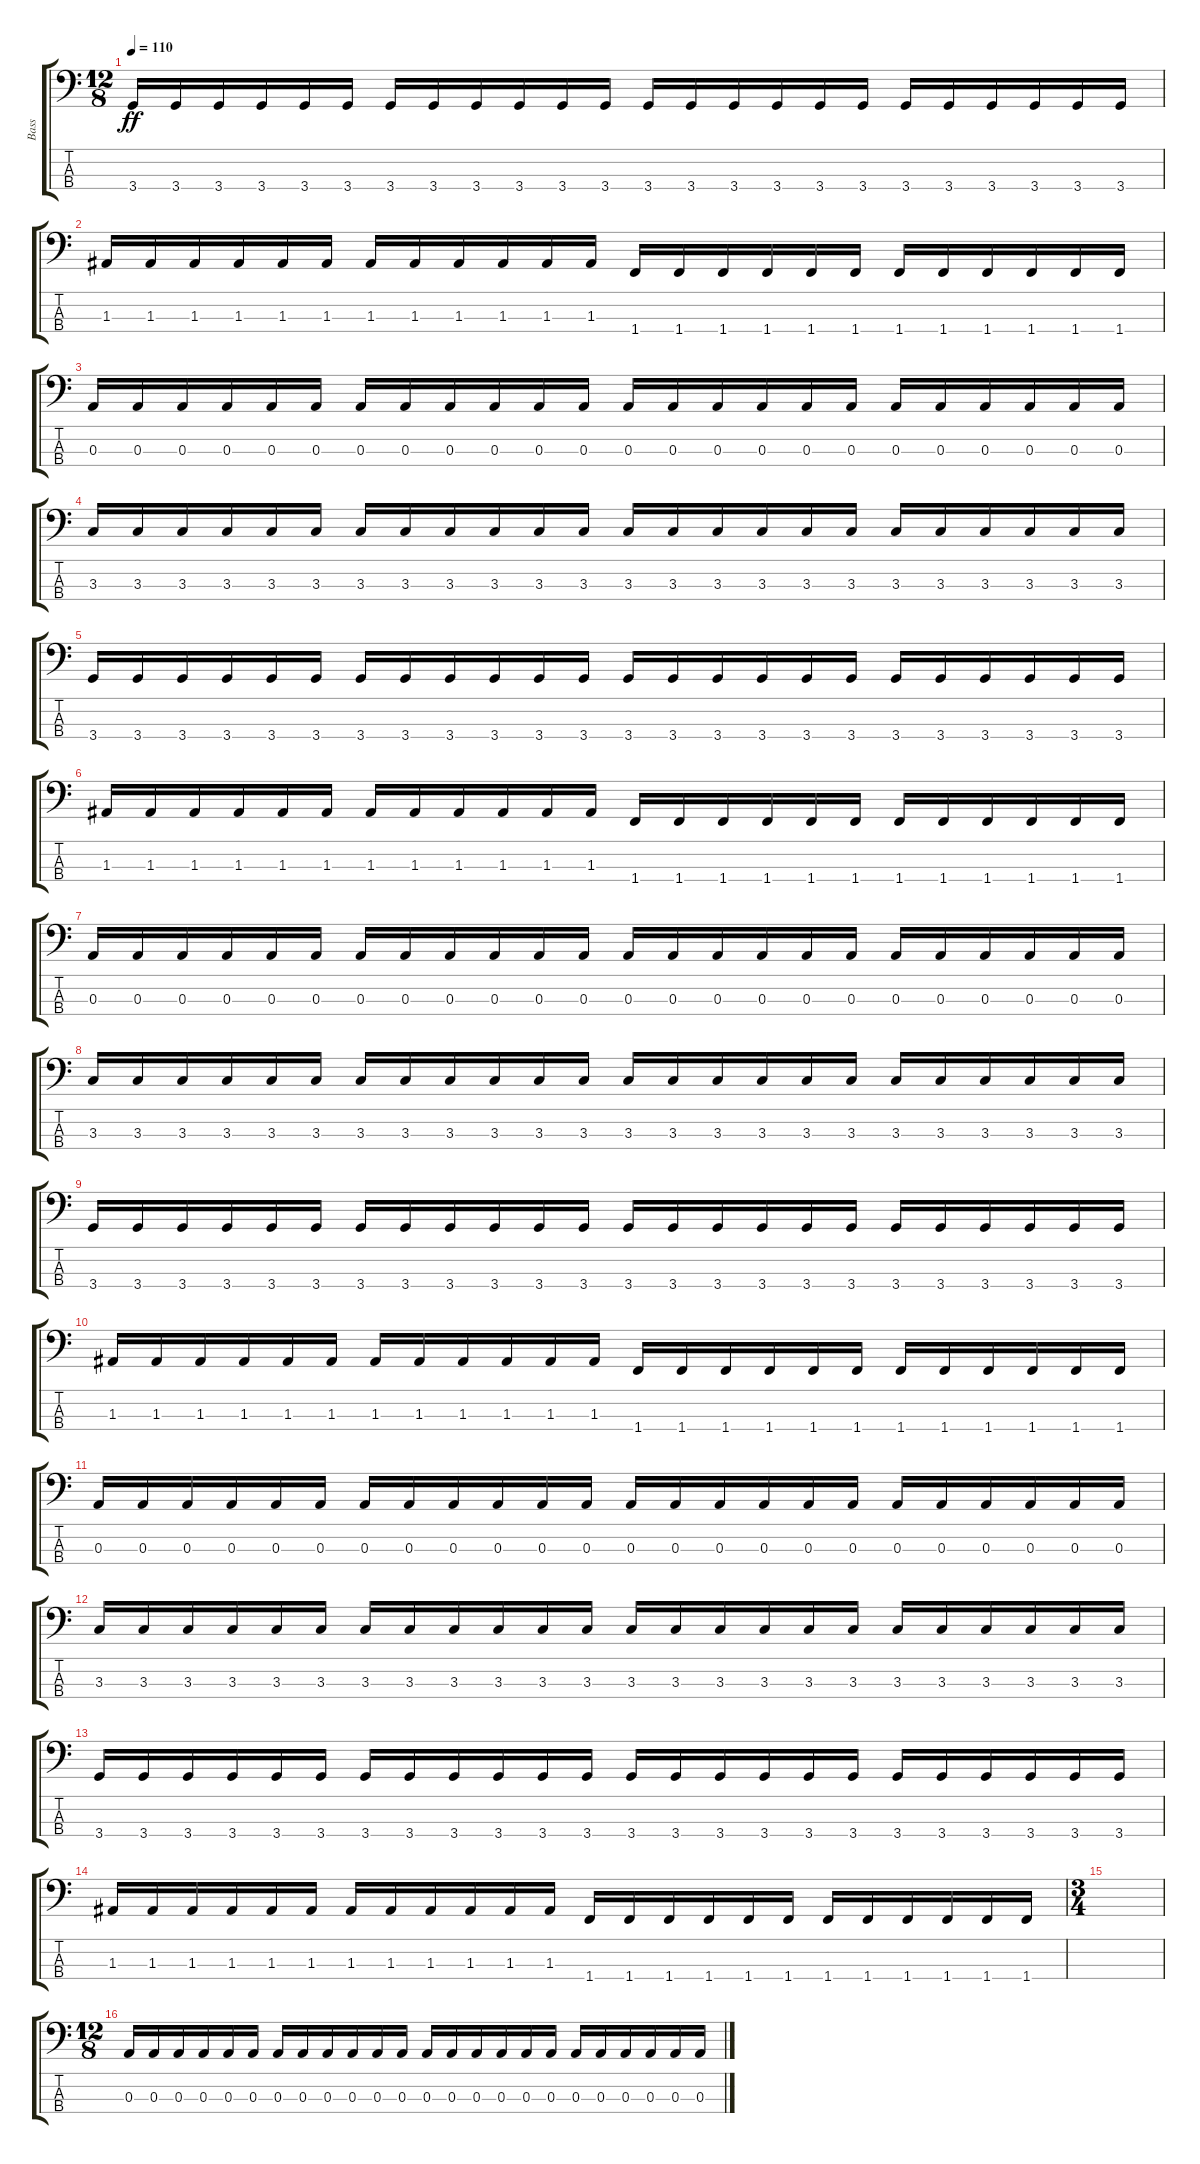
\track ("Bass" "Bass") {instrument electricbassfinger}
\staff {score tabs}
\tuning (G2 D2 A1 E1) {hide}
\ts (12 8)
\tempo 110
\clef f4
\ks c
3.4.16{dy ff} 3.4.16 3.4.16 3.4.16 3.4.16 3.4.16 3.4.16 3.4.16 3.4.16 3.4.16 3.4.16 3.4.16 3.4.16 3.4.16 3.4.16 3.4.16 3.4.16 3.4.16 3.4.16 3.4.16 3.4.16 3.4.16 3.4.16 3.4.16 |
1.3.16 1.3.16 1.3.16 1.3.16 1.3.16 1.3.16 1.3.16 1.3.16 1.3.16 1.3.16 1.3.16 1.3.16 1.4.16 1.4.16 1.4.16 1.4.16 1.4.16 1.4.16 1.4.16 1.4.16 1.4.16 1.4.16 1.4.16 1.4.16 |
0.3.16 0.3.16 0.3.16 0.3.16 0.3.16 0.3.16 0.3.16 0.3.16 0.3.16 0.3.16 0.3.16 0.3.16 0.3.16 0.3.16 0.3.16 0.3.16 0.3.16 0.3.16 0.3.16 0.3.16 0.3.16 0.3.16 0.3.16 0.3.16 |
3.3.16 3.3.16 3.3.16 3.3.16 3.3.16 3.3.16 3.3.16 3.3.16 3.3.16 3.3.16 3.3.16 3.3.16 3.3.16 3.3.16 3.3.16 3.3.16 3.3.16 3.3.16 3.3.16 3.3.16 3.3.16 3.3.16 3.3.16 3.3.16 |
3.4.16 3.4.16 3.4.16 3.4.16 3.4.16 3.4.16 3.4.16 3.4.16 3.4.16 3.4.16 3.4.16 3.4.16 3.4.16 3.4.16 3.4.16 3.4.16 3.4.16 3.4.16 3.4.16 3.4.16 3.4.16 3.4.16 3.4.16 3.4.16 |
1.3.16 1.3.16 1.3.16 1.3.16 1.3.16 1.3.16 1.3.16 1.3.16 1.3.16 1.3.16 1.3.16 1.3.16 1.4.16 1.4.16 1.4.16 1.4.16 1.4.16 1.4.16 1.4.16 1.4.16 1.4.16 1.4.16 1.4.16 1.4.16 |
0.3.16 0.3.16 0.3.16 0.3.16 0.3.16 0.3.16 0.3.16 0.3.16 0.3.16 0.3.16 0.3.16 0.3.16 0.3.16 0.3.16 0.3.16 0.3.16 0.3.16 0.3.16 0.3.16 0.3.16 0.3.16 0.3.16 0.3.16 0.3.16 |
3.3.16 3.3.16 3.3.16 3.3.16 3.3.16 3.3.16 3.3.16 3.3.16 3.3.16 3.3.16 3.3.16 3.3.16 3.3.16 3.3.16 3.3.16 3.3.16 3.3.16 3.3.16 3.3.16 3.3.16 3.3.16 3.3.16 3.3.16 3.3.16 |
3.4.16 3.4.16 3.4.16 3.4.16 3.4.16 3.4.16 3.4.16 3.4.16 3.4.16 3.4.16 3.4.16 3.4.16 3.4.16 3.4.16 3.4.16 3.4.16 3.4.16 3.4.16 3.4.16 3.4.16 3.4.16 3.4.16 3.4.16 3.4.16 |
1.3.16 1.3.16 1.3.16 1.3.16 1.3.16 1.3.16 1.3.16 1.3.16 1.3.16 1.3.16 1.3.16 1.3.16 1.4.16 1.4.16 1.4.16 1.4.16 1.4.16 1.4.16 1.4.16 1.4.16 1.4.16 1.4.16 1.4.16 1.4.16 |
0.3.16 0.3.16 0.3.16 0.3.16 0.3.16 0.3.16 0.3.16 0.3.16 0.3.16 0.3.16 0.3.16 0.3.16 0.3.16 0.3.16 0.3.16 0.3.16 0.3.16 0.3.16 0.3.16 0.3.16 0.3.16 0.3.16 0.3.16 0.3.16 |
3.3.16 3.3.16 3.3.16 3.3.16 3.3.16 3.3.16 3.3.16 3.3.16 3.3.16 3.3.16 3.3.16 3.3.16 3.3.16 3.3.16 3.3.16 3.3.16 3.3.16 3.3.16 3.3.16 3.3.16 3.3.16 3.3.16 3.3.16 3.3.16 |
3.4.16 3.4.16 3.4.16 3.4.16 3.4.16 3.4.16 3.4.16 3.4.16 3.4.16 3.4.16 3.4.16 3.4.16 3.4.16 3.4.16 3.4.16 3.4.16 3.4.16 3.4.16 3.4.16 3.4.16 3.4.16 3.4.16 3.4.16 3.4.16 |
1.3.16 1.3.16 1.3.16 1.3.16 1.3.16 1.3.16 1.3.16 1.3.16 1.3.16 1.3.16 1.3.16 1.3.16 1.4.16 1.4.16 1.4.16 1.4.16 1.4.16 1.4.16 1.4.16 1.4.16 1.4.16 1.4.16 1.4.16 1.4.16 |
\ts (3 4)
|
\ts (12 8)
0.3.16 0.3.16 0.3.16 0.3.16 0.3.16 0.3.16 0.3.16 0.3.16 0.3.16 0.3.16 0.3.16 0.3.16 0.3.16 0.3.16 0.3.16 0.3.16 0.3.16 0.3.16 0.3.16 0.3.16 0.3.16 0.3.16 0.3.16 0.3.16
